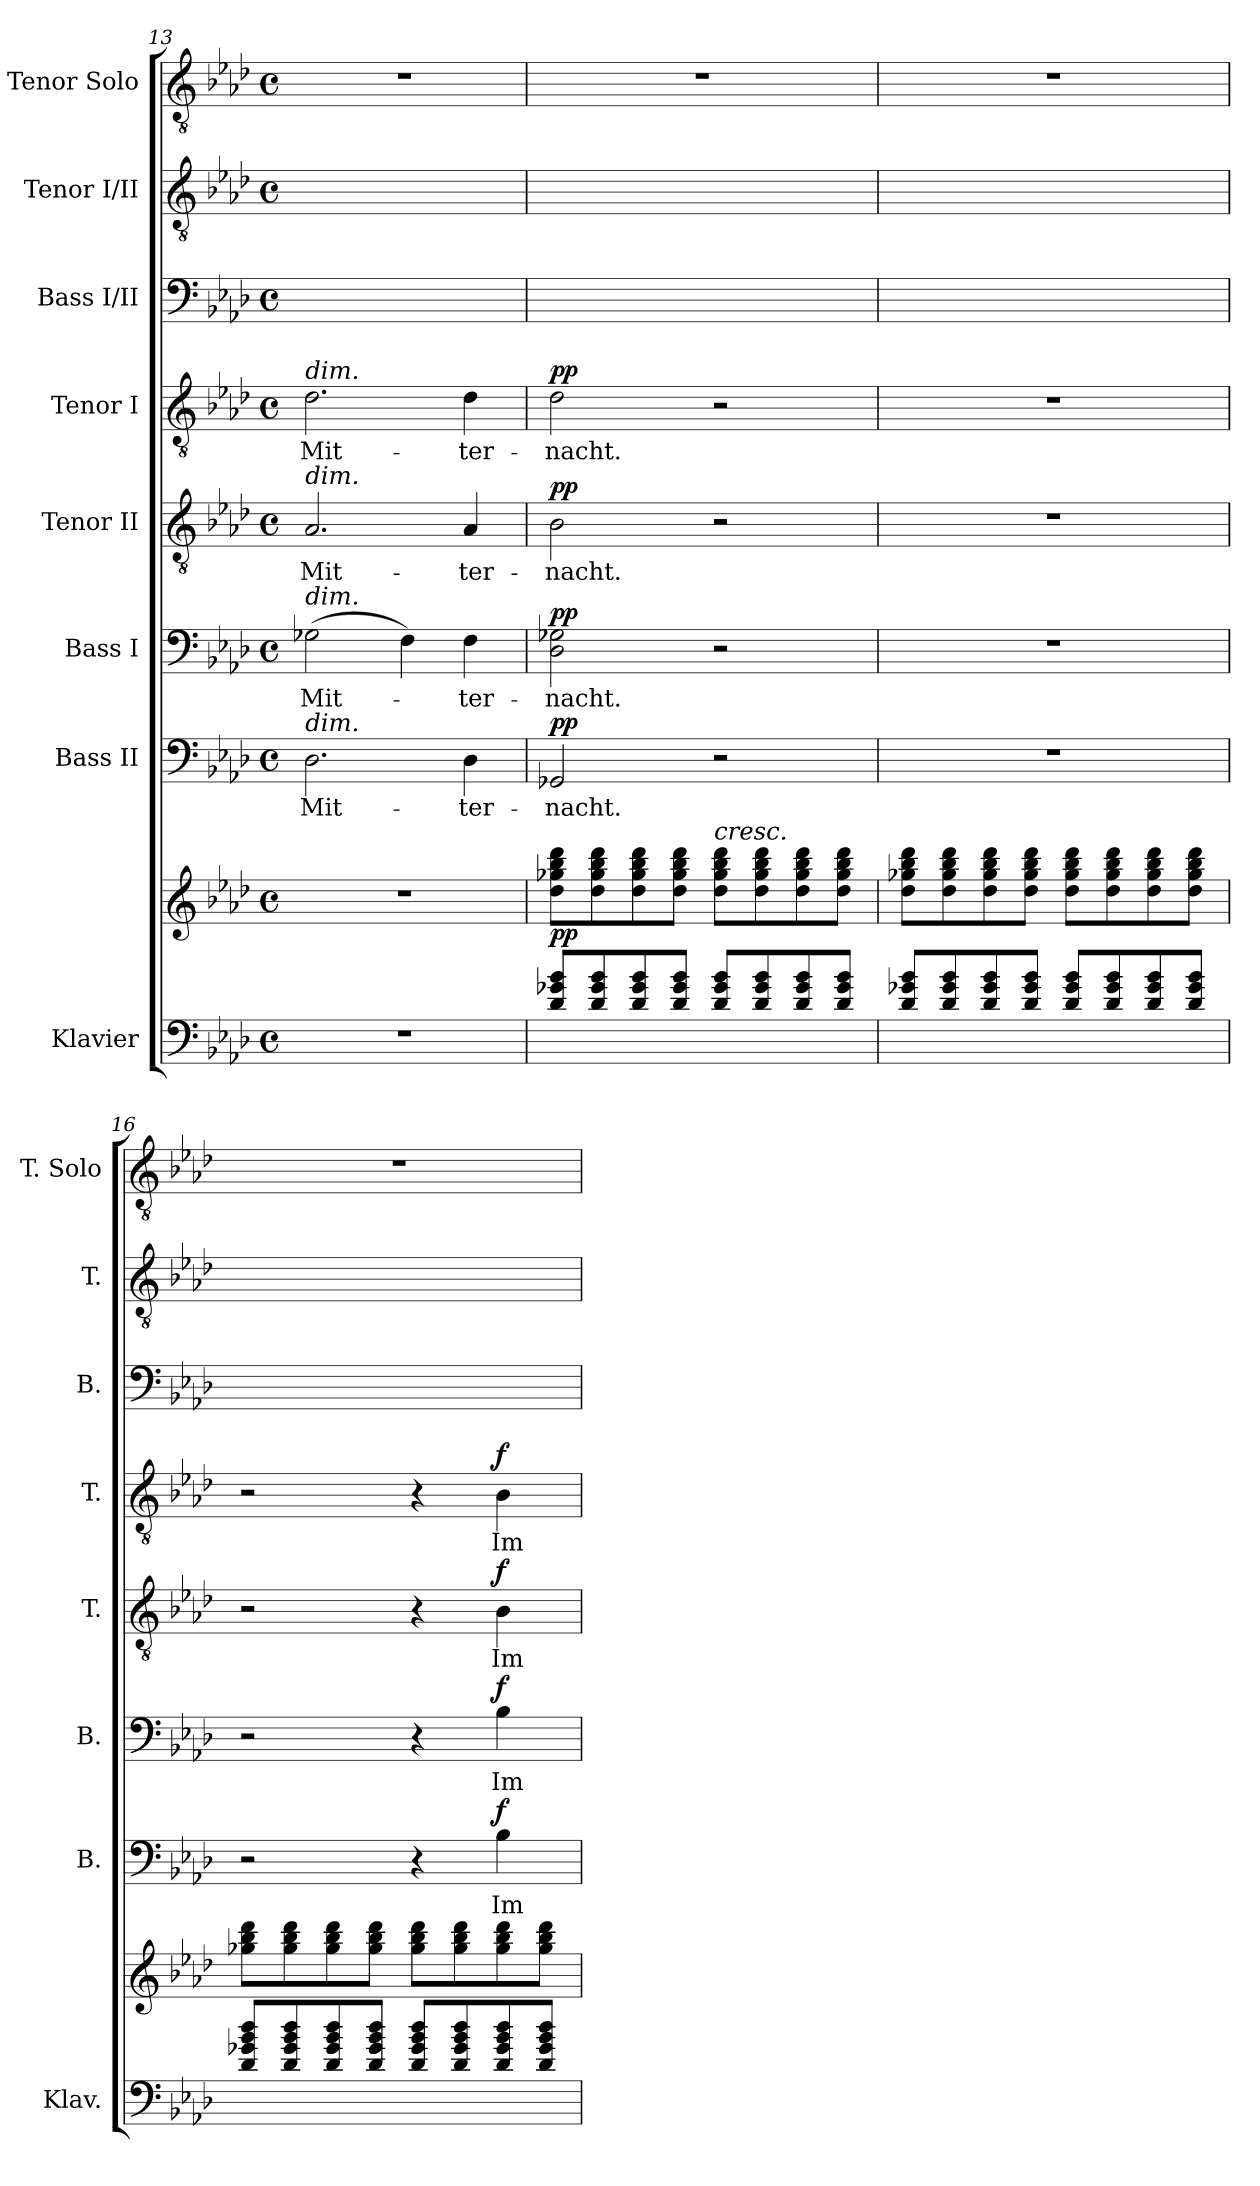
**kern	**kern	**dynam	**kern	**text	**dynam	**kern	**text	**dynam	**kern	**text	**dynam	**kern	**text	**dynam	**kern	**text	**kern	**text	**kern
*part8	*part8	*part8	*part7	*part7	*part7	*part6	*part6	*part6	*part5	*part5	*part5	*part4	*part4	*part4	*part3	*part3	*part2	*part2	*part1
*staff9	*staff8	*staff8/9	*staff7	*staff7	*staff7	*staff6	*staff6	*staff6	*staff5	*staff5	*staff5	*staff4	*staff4	*staff4	*staff3	*staff3	*staff2	*staff2	*staff1
*I"Klavier	*	*	*I"Bass II	*	*	*I"Bass I	*	*	*I"Tenor II	*	*	*I"Tenor I	*	*	*I"Bass I/II	*	*I"Tenor I/II	*	*I"Tenor Solo
*I'Klav.	*	*	*I'B.	*	*	*I'B.	*	*	*I'T.	*	*	*I'T.	*	*	*I'B.	*	*I'T.	*	*I'T. Solo
*clefF4	*clefG2	*	*clefF4	*	*	*clefF4	*	*	*clefGv2	*	*	*clefGv2	*	*	*clefF4	*	*clefGv2	*	*clefGv2
*	*	*	*	*	*	*	*	*	*ITrd7c12	*	*	*ITrd7c12	*	*	*	*	*ITrd7c12	*	*ITrd7c12
*k[b-e-a-d-]	*k[b-e-a-d-]	*	*k[b-e-a-d-]	*	*	*k[b-e-a-d-]	*	*	*k[b-e-a-d-]	*	*	*k[b-e-a-d-]	*	*	*k[b-e-a-d-]	*	*k[b-e-a-d-]	*	*k[b-e-a-d-]
*A-:	*A-:	*	*A-:	*	*	*A-:	*	*	*A-:	*	*	*A-:	*	*	*A-:	*	*A-:	*	*A-:
*M4/4	*M4/4	*	*M4/4	*	*	*M4/4	*	*	*M4/4	*	*	*M4/4	*	*	*M4/4	*	*M4/4	*	*M4/4
*met(c)	*met(c)	*	*met(c)	*	*	*met(c)	*	*	*met(c)	*	*	*met(c)	*	*	*met(c)	*	*met(c)	*	*met(c)
=13	=13	=13	=13	=13	=13	=13	=13	=13	=13	=13	=13	=13	=13	=13	=13	=13	=13	=13	=13
!	!	!	!	!	!	!	!	!	!	!	!	!LO:TX:a:i:t=dim.	!	!	!	!	!	!	!
!	!	!	!	!	!	!	!	!	!LO:TX:a:i:t=dim.	!	!	!	!	!	!	!	!	!	!
!	!	!	!	!	!	!LO:TX:a:i:t=dim.	!	!	!	!	!	!	!	!	!	!	!	!	!
!	!	!	!LO:TX:a:i:t=dim.	!	!	!	!	!	!	!	!	!	!	!	!	!	!	!	!
!	!	!	!	!LO:LY:b	!	!	!LO:LY:b	!	!	!LO:LY:b	!	!	!LO:LY:b	!	!	!LO:LY:b	!	!LO:LY:b	!
*	*	*	*	*	*	*	*	*	*	*	*	*	*	*	*^	*	*^	*	*
1r	1r	.	2.D-\	Mit-	.	(>2G-X\	Mit-	.	2.AA-/	Mit-	.	2.D-\	Mit-	.	(>2G-X/yy	2.D-\yy	Mit-	2.D-/yy	2.AA-\yy	Mit-	1r
.	.	.	.	.	.	4F\)	.	.	.	.	.	.	.	.	4F\yy)	.	.	.	.	.	.
!	!	!	!	!LO:LY:b	!	!	!LO:LY:b	!	!	!LO:LY:b	!	!	!LO:LY:b	!	!	!	!LO:LY:b	!	!	!LO:LY:b	!
.	.	.	4D-\	-ter-	.	4F\	-ter-	.	4AA-/	-ter-	.	4D-\	-ter-	.	4F/yy	4D-\yy	-ter-	4D-/yy	4AA-\yy	-ter-	.
=14	=14	=14	=14	=14	=14	=14	=14	=14	=14	=14	=14	=14	=14	=14	=14	=14	=14	=14	=14	=14	=14
!	!	!LO:DY:b	!	!LO:LY:b	!LO:DY:b	!	!LO:LY:b	!LO:DY:b	!	!LO:LY:b	!LO:DY:b	!	!LO:LY:b	!LO:DY:b	!	!	!LO:LY:b	!	!	!LO:LY:b	!
8d-/ 8g-X/ 8b-/L	8dd-\ 8gg-X\ 8bb-\ 8ddd-\L	pp	2GG-X/	-nacht.	pp	2D-\ 2G-X\	-nacht.	pp	2BB-\	-nacht.	pp	2D-\	-nacht.	pp	2D-/yy 2G-X/yy	2GG-X\yy	-nacht.	2D-/yy	2BB-\yy	-nacht.	1r
8d-/ 8g-/ 8b-/	8dd-\ 8gg-\ 8bb-\ 8ddd-\	.	.	.	.	.	.	.	.	.	.	.	.	.	.	.	.	.	.	.	.
8d-/ 8g-/ 8b-/	8dd-\ 8gg-\ 8bb-\ 8ddd-\	.	.	.	.	.	.	.	.	.	.	.	.	.	.	.	.	.	.	.	.
8d-/ 8g-/ 8b-/J	8dd-\ 8gg-\ 8bb-\ 8ddd-\J	.	.	.	.	.	.	.	.	.	.	.	.	.	.	.	.	.	.	.	.
!	!LO:TX:a:i:t=cresc.	!	!	!	!	!	!	!	!	!	!	!	!	!	!	!	!	!	!	!	!
8d-/ 8g-/ 8b-/L	8dd-\ 8gg-\ 8bb-\ 8ddd-\L	.	2r	.	.	2r	.	.	2r	.	.	2r	.	.	2ryy	2ryy	.	2ryy	2ryy	.	.
8d-/ 8g-/ 8b-/	8dd-\ 8gg-\ 8bb-\ 8ddd-\	.	.	.	.	.	.	.	.	.	.	.	.	.	.	.	.	.	.	.	.
8d-/ 8g-/ 8b-/	8dd-\ 8gg-\ 8bb-\ 8ddd-\	.	.	.	.	.	.	.	.	.	.	.	.	.	.	.	.	.	.	.	.
8d-/ 8g-/ 8b-/J	8dd-\ 8gg-\ 8bb-\ 8ddd-\J	.	.	.	.	.	.	.	.	.	.	.	.	.	.	.	.	.	.	.	.
*	*	*	*	*	*	*	*	*	*	*	*	*	*	*	*v	*v	*	*	*	*	*
*	*	*	*	*	*	*	*	*	*	*	*	*	*	*	*	*	*v	*v	*	*
!!LO:PB:g=z
=15	=15	=15	=15	=15	=15	=15	=15	=15	=15	=15	=15	=15	=15	=15	=15	=15	=15	=15	=15
8d-/ 8g-X/ 8b-/L	8dd-\ 8gg-X\ 8bb-\ 8ddd-\L	.	1r	.	.	1r	.	.	1r	.	.	1r	.	.	1ryy	.	1ryy	.	1r
8d-/ 8g-/ 8b-/	8dd-\ 8gg-\ 8bb-\ 8ddd-\	.	.	.	.	.	.	.	.	.	.	.	.	.	.	.	.	.	.
8d-/ 8g-/ 8b-/	8dd-\ 8gg-\ 8bb-\ 8ddd-\	.	.	.	.	.	.	.	.	.	.	.	.	.	.	.	.	.	.
8d-/ 8g-/ 8b-/J	8dd-\ 8gg-\ 8bb-\ 8ddd-\J	.	.	.	.	.	.	.	.	.	.	.	.	.	.	.	.	.	.
8d-/ 8g-/ 8b-/L	8dd-\ 8gg-\ 8bb-\ 8ddd-\L	.	.	.	.	.	.	.	.	.	.	.	.	.	.	.	.	.	.
8d-/ 8g-/ 8b-/	8dd-\ 8gg-\ 8bb-\ 8ddd-\	.	.	.	.	.	.	.	.	.	.	.	.	.	.	.	.	.	.
8d-/ 8g-/ 8b-/	8dd-\ 8gg-\ 8bb-\ 8ddd-\	.	.	.	.	.	.	.	.	.	.	.	.	.	.	.	.	.	.
8d-/ 8g-/ 8b-/J	8dd-\ 8gg-\ 8bb-\ 8ddd-\J	.	.	.	.	.	.	.	.	.	.	.	.	.	.	.	.	.	.
=16	=16	=16	=16	=16	=16	=16	=16	=16	=16	=16	=16	=16	=16	=16	=16	=16	=16	=16	=16
*	*	*	*	*	*	*	*	*	*	*	*	*	*	*	*^	*	*^	*	*
8d-/ 8g-X/ 8b-/ 8dd-/L	8gg-X\ 8bb-\ 8ddd-\L	.	2r	.	.	2r	.	.	2r	.	.	2r	.	.	2ryy	2.ryy	.	2ryy	2.ryy	.	1r
8d-/ 8g-/ 8b-/ 8dd-/	8gg-\ 8bb-\ 8ddd-\	.	.	.	.	.	.	.	.	.	.	.	.	.	.	.	.	.	.	.	.
8d-/ 8g-/ 8b-/ 8dd-/	8gg-\ 8bb-\ 8ddd-\	.	.	.	.	.	.	.	.	.	.	.	.	.	.	.	.	.	.	.	.
8d-/ 8g-/ 8b-/ 8dd-/J	8gg-\ 8bb-\ 8ddd-\J	.	.	.	.	.	.	.	.	.	.	.	.	.	.	.	.	.	.	.	.
8d-/ 8g-/ 8b-/ 8dd-/L	8gg-\ 8bb-\ 8ddd-\L	.	4r	.	.	4r	.	.	4r	.	.	4r	.	.	4ryy	.	.	4ryy	.	.	.
8d-/ 8g-/ 8b-/ 8dd-/	8gg-\ 8bb-\ 8ddd-\	.	.	.	.	.	.	.	.	.	.	.	.	.	.	.	.	.	.	.	.
!	!	!	!	!LO:LY:b	!LO:DY:b	!	!LO:LY:b	!LO:DY:b	!	!LO:LY:b	!LO:DY:b	!	!LO:LY:b	!LO:DY:b	!	!	!LO:LY:b	!	!	!LO:LY:b	!
8d-/ 8g-/ 8b-/ 8dd-/	8gg-\ 8bb-\ 8ddd-\	.	4B-\	Im	f	4B-\	Im	f	4BB-\	Im	f	4BB-\	Im	f	4B-/yy	4B-\yy	Im	4BB-/yy	4BB-\yy	Im	.
8d-/ 8g-/ 8b-/ 8dd-/J	8gg-\ 8bb-\ 8ddd-\J	.	.	.	.	.	.	.	.	.	.	.	.	.	.	.	.	.	.	.	.
*	*	*	*	*	*	*	*	*	*	*	*	*	*	*	*v	*v	*	*	*	*	*
*	*	*	*	*	*	*	*	*	*	*	*	*	*	*	*	*	*v	*v	*	*
=	=	=	=	=	=	=	=	=	=	=	=	=	=	=	=	=	=	=	=
*-	*-	*-	*-	*-	*-	*-	*-	*-	*-	*-	*-	*-	*-	*-	*-	*-	*-	*-	*-
